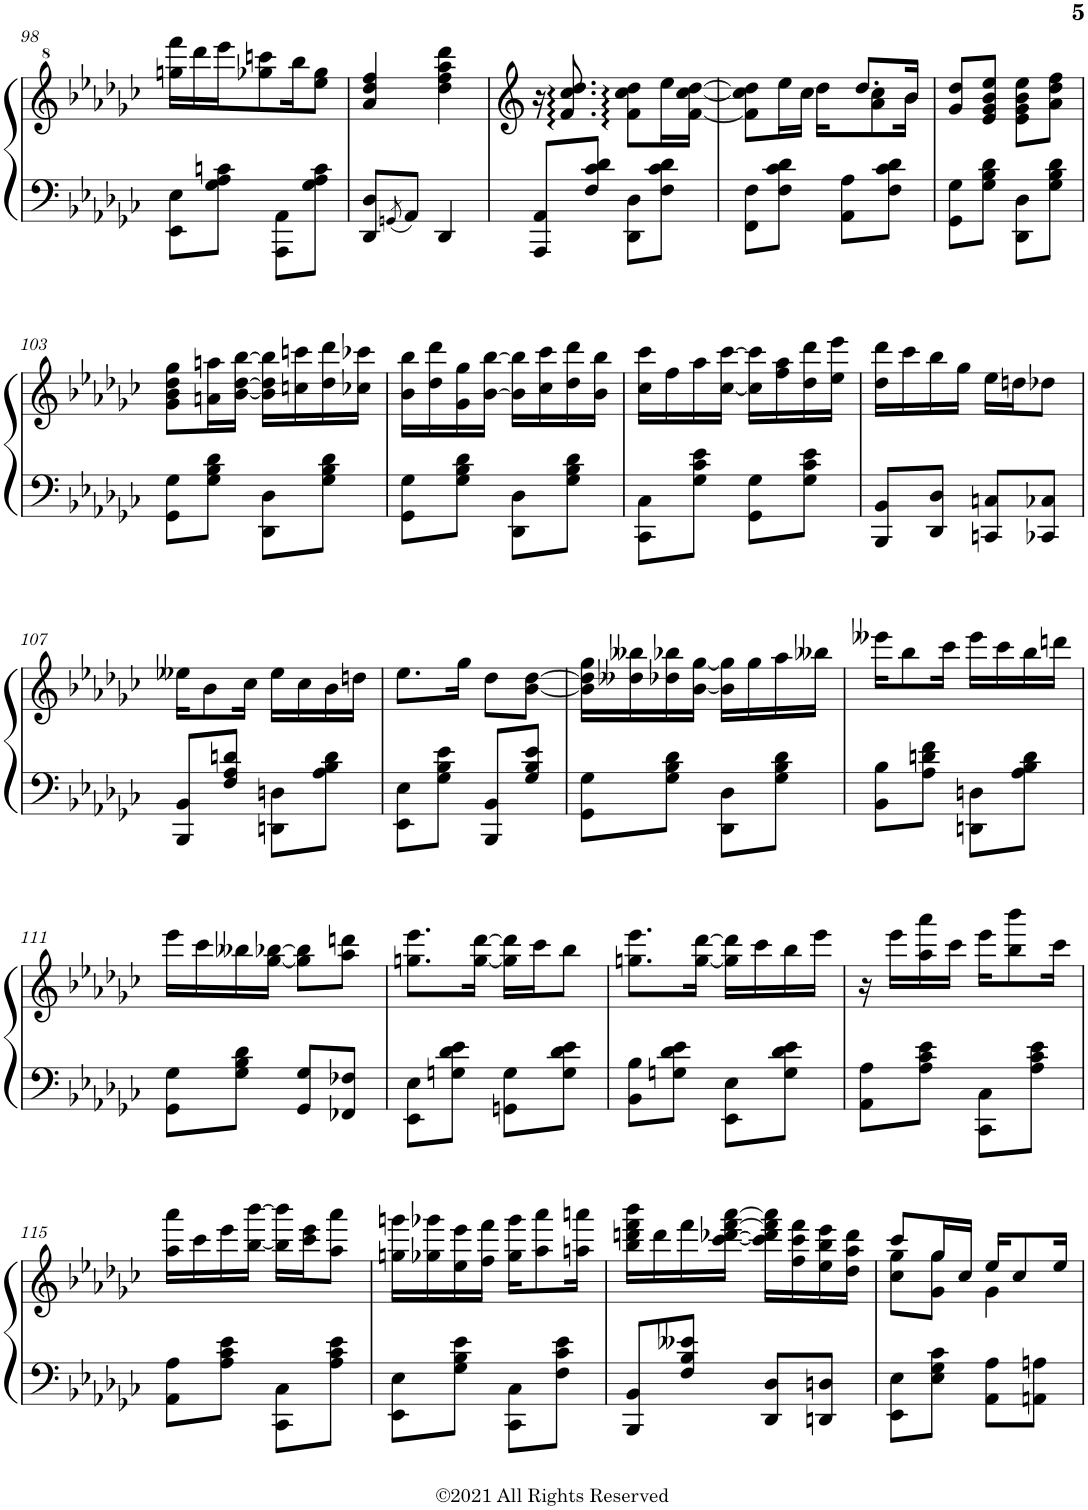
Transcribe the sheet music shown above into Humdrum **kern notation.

**kern	**kern
*part1	*part1
*staff2	*staff1
*I"Honky Tonk Piano	*
*I'Hnk. Pno.	*
!!LO:PB:g=z
*clefF4	*clefG^2
*k[b-e-a-d-g-c-]	*k[b-e-a-d-g-c-]
*M2/4	*M2/4
=98	=98
8EE-\ 8E-\L	16gggn\ 16ffff\LL
.	16dddd-\
8G-\ 8A-\ 8cn\J	16eeee-\J
.	8ggg-X\ 8ccccn\
8AAA-\ 8AA-\L	.
.	16bbb-\K
8G-\ 8A-\ 8c\J	8eee-\ 8ggg-\J
=99	=99
8DD-/ 8D-/L	4aa-/ 4ddd-/ 4fff/
8qGGn/	.
8AA-/J	.
4DD-/	4ddd-\ 4fff\ 4aaa-\ 4dddd-\
=100	=100
8AAA-/ 8AA-/L	16r
.	8.f/ 8.cc-/ 8.dd-/
8F/ 8c-/ 8d-/J	.
8DD-\ 8D-\L	8f\ 8cc-\ 8dd-\L
8F\ 8c-\ 8d-\J	16ee-\L
.	[16f\ [16cc-\ [16dd-\JJ
=101	=101
*	*^
8FF\ 8F\L	8f\] 8cc-\] 8dd-\]L	4ryy
8F\ 8c-\ 8d-\J	16ee-\L	.
.	16cc-\JJ	.
8AA-\ 8A-\L	8.dd-/L	16dd-\KL
.	.	8a-\ 8cc-\
8F\ 8c-\ 8d-\J	.	.
.	16b-/Jk	16b-\Jk
*	*v	*v
=102	=102
8GG-\ 8G-\L	8g-/ 8dd-/L
8G-\ 8B-\ 8d-\J	8e-/ 8g-/ 8b-/ 8ee-/J
8DD-\ 8D-\L	8e-\ 8g-\ 8b-\ 8ee-\L
8G-\ 8B-\ 8d-\J	8a-\ 8dd-\ 8ff\J
!!LO:LB:g=z
=103	=103
8GG-\ 8G-\L	8g-\ 8b-\ 8dd-\ 8gg-\L
8G-\ 8B-\ 8d-\J	16an\ 16aan\L
.	[16b-\ [16dd-\ [16bb-\JJ
8DD-\ 8D-\L	16b-\] 16dd-\] 16bb-\]LL
.	16ccn\ 16cccn\
8G-\ 8B-\ 8d-\J	16dd-\ 16ddd-\
.	16cc-X\ 16ccc-X\JJ
=104	=104
8GG-\ 8G-\L	16b-\ 16bb-\LL
.	16dd-\ 16ddd-\
8G-\ 8B-\ 8d-\J	16g-\ 16gg-\
.	[>16b-\ [16bb-\JJ
8DD-\ 8D-\L	16b-\] 16bb-\]LL
.	16cc-\ 16ccc-\
8G-\ 8B-\ 8d-\J	16dd-\ 16ddd-\
.	16b-\ 16bb-\JJ
=105	=105
8CC-\ 8C-\L	16cc-\ 16ccc-\LL
.	16ff\
8G-\ 8c-\ 8e-\J	16aa-\
.	[<16cc-\ [>16ccc-\JJ
8GG-\ 8G-\L	16cc-\] 16ccc-\]LL
.	16ff\ 16aa-\
8G-\ 8c-\ 8e-\J	16dd-\ 16ddd-\
.	16ee-\ 16eee-\JJ
=106	=106
8BBB-/ 8BB-/L	16dd-\ 16ddd-\LL
.	16ccc-\
8DD-/ 8D-/J	16bb-\
.	16gg-\JJ
8CCn/ 8Cn/L	16ee-\LL
.	16ddn\J
8CC-X/ 8C-X/J	8dd-X\J
!!LO:LB:g=z
=107	=107
8BBB-/ 8BB-/L	16ee--X\KL
.	8b-\
8F/ 8A-/ 8dn/J	.
.	16cc-\Jk
8DDn\ 8Dn\L	16ee--\LL
.	16cc-\
8A-\ 8B-\ 8d\J	16b-\
.	16ddn\JJ
=108	=108
8EE-\ 8E-\L	8.ee-\L
8G-\ 8B-\ 8e-\J	.
.	16gg-\Jk
8BBB-/ 8BB-/L	8dd-\L
8G-/ 8B-/ 8e-/J	[8b-\ [8dd-\J
=109	=109
8GG-\ 8G-\L	16b-\] 16dd-\] 16gg-\LL
.	16dd--X\ 16bb--X\
8G-\ 8B-\ 8d-\J	16dd-X\ 16bb-X\
.	[16b-\ [<16gg-\JJ
8DD-\ 8D-\L	16b-\] 16gg-\]LL
.	16gg-\
8G-\ 8B-\ 8d-\J	16aa-\
.	16bb--X\JJ
=110	=110
8BB-\ 8B-\L	16eee--X\KL
.	8bb-\
8A-\ 8dn\ 8f\J	.
.	16ccc-\Jk
8DDn\ 8Dn\L	16eee--\LL
.	16ccc-\
8A-\ 8B-\ 8d\J	16bb-\
.	16dddn\JJ
!!LO:LB:g=z
=111	=111
8GG-\ 8G-\L	16eee-\LL
.	16ccc-\
8G-\ 8B-\ 8d-\J	16bb--X\
.	[16gg-\ [16bb-X\JJ
8GG-/ 8G-/L	8gg-\] 8bb-\]L
8FF-X/ 8F-X/J	8aa-\ 8dddn\J
=112	=112
8EE-\ 8E-\L	8.ggn\ 8.eee-\L
8Gn\ 8d-\ 8e-\J	.
.	[16gg\ [16ddd-\Jk
8GGn\ 8G\L	16gg\] 16ddd-\]LL
.	16ccc-\J
8G\ 8d-\ 8e-\J	8bb-\J
=113	=113
8BB-\ 8B-\L	8.ggn\ 8.eee-\L
8Gn\ 8d-\ 8e-\J	.
.	[16gg\ [16ddd-\Jk
8EE-\ 8E-\L	16gg\] 16ddd-\]LL
.	16ccc-\
8G\ 8d-\ 8e-\J	16bb-\
.	16eee-\JJ
=114	=114
8AA-\ 8A-\L	16r
.	16eee-\LL
8A-\ 8c-\ 8e-\J	16aa-\ 16aaa-\
.	16ccc-\JJ
8CC-\ 8C-\L	16eee-\KL
.	8bb-\ 8bbb-\
8A-\ 8c-\ 8e-\J	.
.	16ccc-\Jk
!!LO:LB:g=z
=115	=115
8AA-\ 8A-\L	16aa-\ 16aaa-\LL
.	16ccc-\
8A-\ 8c-\ 8e-\J	16eee-\
.	[16bb-\ [16bbb-\JJ
8CC-\ 8C-\L	16bb-\] 16bbb-\]LL
.	16ccc-\ 16eee-\J
8A-\ 8c-\ 8e-\J	8aa-\ 8aaa-\J
=116	=116
8EE-\ 8E-\L	16ggn\ 16gggn\LL
.	16gg-X\ 16ggg-X\
8G-\ 8B-\ 8e-\J	16ee-\ 16eee-\
.	16ff\ 16fff\JJ
8CC-\ 8C-\L	16gg-\ 16ggg-\KL
.	8aa-\ 8aaa-\
8F\ 8c-\ 8e-\J	.
.	16aan\ 16aaan\Jk
=117	=117
8BBB-/ 8BB-/L	16bb-\ 16dddn\ 16fff\ 16bbb-\LL
.	16ddd\
8F/ 8B-/ 8e--X/J	16fff\
.	[16ccc-\ [16ddd-X\ [16fff\ [16aaa-\JJ
8DD-/ 8D-/L	16ccc-\] 16ddd-\] 16fff\] 16aaa-\]LL
.	16ff\ 16ccc-\ 16fff\
8DDn/ 8Dn/J	16ee-\ 16bb-\ 16eee-\
.	16dd-\ 16aa-\ 16ddd-\JJ
=118	=118
*	*^
8EE-\ 8E-\L	8ccc-/L	8cc-\ 8gg-\L
8E-\ 8G-\ 8c-\J	16gg-/L	8g-\ 8gg-\J
.	16cc-/JJ	.
8AA-\ 8A-\L	16ee-/KL	4g-\
.	8cc-/	.
8AAn\ 8An\J	.	.
.	16ee-/Jk	.
*	*v	*v
=	=
*-	*-
